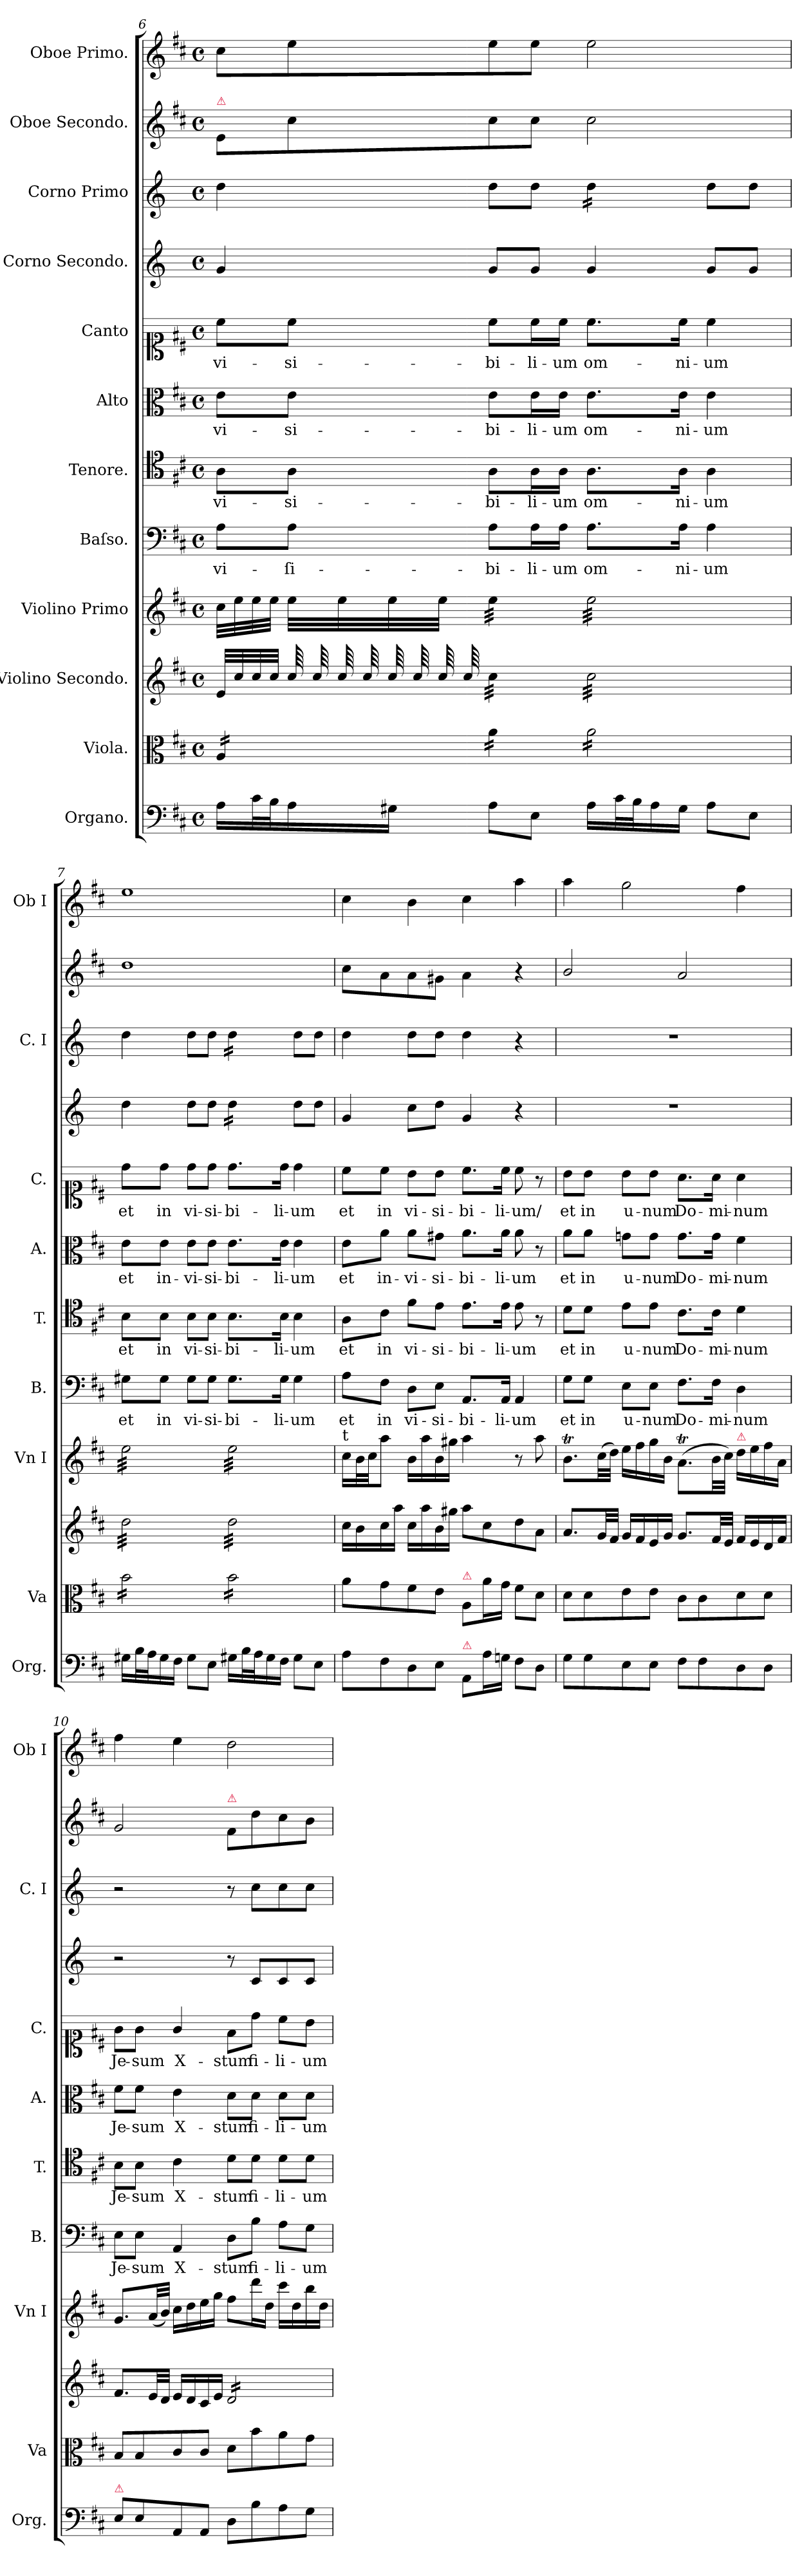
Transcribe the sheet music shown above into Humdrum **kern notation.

**kern	**kern	**kern	**kern	**kern	**text	**kern	**text	**kern	**text	**kern	**text	**kern	**kern	**kern	**kern
*part12	*part11	*part10	*part9	*part8	*part8	*part7	*part7	*part6	*part6	*part5	*part5	*part4	*part3	*part2	*part1
*staff12	*staff11	*staff10	*staff9	*staff8	*staff8	*staff7	*staff7	*staff6	*staff6	*staff5	*staff5	*staff4	*staff3	*staff2	*staff1
*I"Organo.	*I"Viola.	*I"Violino Secondo.	*I"Violino Primo	*I"Baſso.	*	*I"Tenore.	*	*I"Alto	*	*I"Canto	*	*I"Corno Secondo.	*I"Corno Primo	*I"Oboe Secondo.	*I"Oboe Primo.
*I'Org.	*I'Va	*	*I'Vn I	*I'B.	*	*I'T.	*	*I'A.	*	*I'C.	*	*	*I'C. I	*	*I'Ob I
*clefF4	*clefC3	*clefG2	*clefG2	*clefF4	*	*clefC4	*	*clefC3	*	*clefC1	*	*clefG2	*clefG2	*clefG2	*clefG2
*k[f#c#]	*k[f#c#]	*k[f#c#]	*k[f#c#]	*k[f#c#]	*	*k[f#c#]	*	*k[f#c#]	*	*k[f#c#]	*	*k[]	*k[]	*k[f#c#]	*k[f#c#]
*M4/4	*M4/4	*M4/4	*M4/4	*M4/4	*	*M4/4	*	*M4/4	*	*M4/4	*	*M4/4	*M4/4	*M4/4	*M4/4
*met(c)	*met(c)	*met(c)	*met(c)	*met(c)	*	*met(c)	*	*met(c)	*	*met(c)	*	*met(c)	*met(c)	*met(c)	*met(c)
=6	=6	=6	=6	=6	=6	=6	=6	=6	=6	=6	=6	=6	=6	=6	=6
!	!	!	!	!	!	!	!	!	!	!	!	!	!	!LO:TX:a:color=crimson:t=⚠	!
*	*tremolo	*	*	*	*	*	*	*	*	*	*	*	*	*	*
16A\LL	16A/LL	32e/LLL	32cc#\LLL	8A\L	vi-	8A\L	vi-	8e\L	vi-	8cc#\L	vi-	4g/	4dd\	8e/L	8cc#\L
.	.	32cc#/	32ee\	.	.	.	.	.	.	.	.	.	.	.	.
32c#\L	16A/	32cc#/	32ee\	.	.	.	.	.	.	.	.	.	.	.	.
32B\J	.	32cc#/JJJ	32ee\JJJ	.	.	.	.	.	.	.	.	.	.	.	.
*	*	*tremolo	*	*	*	*	*	*	*	*	*	*	*	*	*
16A\	16A/	64cc#/	32ee\LLL	8A\J	-ſi-	8A\J	-si-	8e\J	-si-	8cc#\J	-si-	.	.	8cc#\	8ee\
.	.	64cc#/	.	.	.	.	.	.	.	.	.	.	.	.	.
.	.	64cc#/	32ee\	.	.	.	.	.	.	.	.	.	.	.	.
.	.	64cc#/	.	.	.	.	.	.	.	.	.	.	.	.	.
16G#X\JJ	16A/JJ	64cc#/	32ee\	.	.	.	.	.	.	.	.	.	.	.	.
.	.	64cc#/	.	.	.	.	.	.	.	.	.	.	.	.	.
.	.	64cc#/	32ee\JJJ	.	.	.	.	.	.	.	.	.	.	.	.
.	.	64cc#/	.	.	.	.	.	.	.	.	.	.	.	.	.
*	*	*	*tremolo	*	*	*	*	*	*	*	*	*	*	*	*
8A\L	16a\LL	32cc#\LLL	32ee\LLL	8A\L	-bi-	8A\L	-bi-	8e\L	-bi-	8cc#\L	-bi-	8g/L	8dd\L	8cc#\	8ee\
.	.	32cc#\	32ee\	.	.	.	.	.	.	.	.	.	.	.	.
.	16a\	32cc#\	32ee\	.	.	.	.	.	.	.	.	.	.	.	.
.	.	32cc#\	32ee\	.	.	.	.	.	.	.	.	.	.	.	.
8E\J	16a\	32cc#\	32ee\	16A\L	-li-	16A\L	-li-	16e\L	-li-	16cc#\L	-li-	8g/J	8dd\J	8cc#\J	8ee\J
.	.	32cc#\	32ee\	.	.	.	.	.	.	.	.	.	.	.	.
.	16a\JJ	32cc#\	32ee\	16A\JJ	-um	16A\JJ	-um	16e\JJ	-um	16cc#\JJ	-um	.	.	.	.
.	.	32cc#\JJJ	32ee\JJJ	.	.	.	.	.	.	.	.	.	.	.	.
*	*	*	*	*	*	*	*	*	*	*	*	*	*tremolo	*	*
16A\LL	16a\LL	32cc#\LLL	32ee\LLL	8.A\L	om-	8.A\L	om-	8.e\L	om-	8.cc#\L	om-	4g/	16dd\LL	2cc#\	2ee\
.	.	32cc#\	32ee\	.	.	.	.	.	.	.	.	.	.	.	.
32c#\L	16a\	32cc#\	32ee\	.	.	.	.	.	.	.	.	.	16dd\	.	.
32B\J	.	32cc#\	32ee\	.	.	.	.	.	.	.	.	.	.	.	.
16A\	16a\	32cc#\	32ee\	.	.	.	.	.	.	.	.	.	16dd\	.	.
.	.	32cc#\	32ee\	.	.	.	.	.	.	.	.	.	.	.	.
16G#\JJ	16a\	32cc#\	32ee\	16A\Jk	-ni-	16A\Jk	-ni-	16e\Jk	-ni-	16cc#\Jk	-ni-	.	16dd\JJ	.	.
*	*	*	*	*	*	*	*	*	*	*	*	*	*Xtremolo	*	*
.	.	32cc#\	32ee\	.	.	.	.	.	.	.	.	.	.	.	.
8A\L	16a\	32cc#\	32ee\	4A\	-um	4A\	-um	4e\	-um	4cc#\	-um	8g/L	8dd\L	.	.
.	.	32cc#\	32ee\	.	.	.	.	.	.	.	.	.	.	.	.
.	16a\	32cc#\	32ee\	.	.	.	.	.	.	.	.	.	.	.	.
.	.	32cc#\	32ee\	.	.	.	.	.	.	.	.	.	.	.	.
8E\J	16a\	32cc#\	32ee\	.	.	.	.	.	.	.	.	8g/J	8dd\J	.	.
.	.	32cc#\	32ee\	.	.	.	.	.	.	.	.	.	.	.	.
.	16a\JJ	32cc#\	32ee\	.	.	.	.	.	.	.	.	.	.	.	.
.	.	32cc#\JJJ	32ee\JJJ	.	.	.	.	.	.	.	.	.	.	.	.
=7	=7	=7	=7	=7	=7	=7	=7	=7	=7	=7	=7	=7	=7	=7	=7
16G#X\LL	16b\LL	32dd\LLL	32ee\LLL	8G#X\L	et	8B\L	et	8e\L	et	8dd\L	et	4dd\	4dd\	1dd\	1ee\
.	.	32dd\	32ee\	.	.	.	.	.	.	.	.	.	.	.	.
32B\L	16b\	32dd\	32ee\	.	.	.	.	.	.	.	.	.	.	.	.
32A\J	.	32dd\	32ee\	.	.	.	.	.	.	.	.	.	.	.	.
16G#\	16b\	32dd\	32ee\	8G#\J	in	8B\J	in	8e\J	in-	8dd\J	in	.	.	.	.
.	.	32dd\	32ee\	.	.	.	.	.	.	.	.	.	.	.	.
16F#\JJ	16b\	32dd\	32ee\	.	.	.	.	.	.	.	.	.	.	.	.
.	.	32dd\	32ee\	.	.	.	.	.	.	.	.	.	.	.	.
8G#\L	16b\	32dd\	32ee\	8G#\L	vi-	8B\L	vi-	8e\L	-vi-	8dd\L	vi-	8dd\L	8dd\L	.	.
.	.	32dd\	32ee\	.	.	.	.	.	.	.	.	.	.	.	.
.	16b\	32dd\	32ee\	.	.	.	.	.	.	.	.	.	.	.	.
.	.	32dd\	32ee\	.	.	.	.	.	.	.	.	.	.	.	.
8E\J	16b\	32dd\	32ee\	8G#\J	-si-	8B\J	-si-	8e\J	-si-	8dd\J	-si-	8dd\J	8dd\J	.	.
.	.	32dd\	32ee\	.	.	.	.	.	.	.	.	.	.	.	.
.	16b\JJ	32dd\	32ee\	.	.	.	.	.	.	.	.	.	.	.	.
.	.	32dd\JJJ	32ee\JJJ	.	.	.	.	.	.	.	.	.	.	.	.
*	*	*	*	*	*	*	*	*	*	*	*	*tremolo	*	*	*
*	*	*	*	*	*	*	*	*	*	*	*	*	*tremolo	*	*
16G#X\LL	16b\LL	32dd\LLL	32ee\LLL	8.G#\L	-bi-	8.B\L	-bi-	8.e\L	-bi-	8.dd\L	-bi-	16dd\LL	16dd\LL	.	.
.	.	32dd\	32ee\	.	.	.	.	.	.	.	.	.	.	.	.
32B\L	16b\	32dd\	32ee\	.	.	.	.	.	.	.	.	16dd\	16dd\	.	.
32A\J	.	32dd\	32ee\	.	.	.	.	.	.	.	.	.	.	.	.
16G#\	16b\	32dd\	32ee\	.	.	.	.	.	.	.	.	16dd\	16dd\	.	.
.	.	32dd\	32ee\	.	.	.	.	.	.	.	.	.	.	.	.
16F#\JJ	16b\	32dd\	32ee\	16G#\Jk	-li-	16B\Jk	-li-	16e\Jk	-li-	16dd\Jk	-li-	16dd\JJ	16dd\JJ	.	.
*	*	*	*	*	*	*	*	*	*	*	*	*	*Xtremolo	*	*
*	*	*	*	*	*	*	*	*	*	*	*	*Xtremolo	*	*	*
.	.	32dd\	32ee\	.	.	.	.	.	.	.	.	.	.	.	.
8G#\L	16b\	32dd\	32ee\	4G#\	-um	4B\	-um	4e\	-um	4dd\	-um	8dd\L	8dd\L	.	.
.	.	32dd\	32ee\	.	.	.	.	.	.	.	.	.	.	.	.
.	16b\	32dd\	32ee\	.	.	.	.	.	.	.	.	.	.	.	.
.	.	32dd\	32ee\	.	.	.	.	.	.	.	.	.	.	.	.
8E\J	16b\	32dd\	32ee\	.	.	.	.	.	.	.	.	8dd\J	8dd\J	.	.
.	.	32dd\	32ee\	.	.	.	.	.	.	.	.	.	.	.	.
.	16b\JJ	32dd\	32ee\	.	.	.	.	.	.	.	.	.	.	.	.
*	*Xtremolo	*	*	*	*	*	*	*	*	*	*	*	*	*	*
.	.	32dd\JJJ	32ee\JJJ	.	.	.	.	.	.	.	.	.	.	.	.
*	*	*	*Xtremolo	*	*	*	*	*	*	*	*	*	*	*	*
*	*	*Xtremolo	*	*	*	*	*	*	*	*	*	*	*	*	*
=8	=8	=8	=8	=8	=8	=8	=8	=8	=8	=8	=8	=8	=8	=8	=8
!	!	!	!LO:TX:a:t=t	!	!	!	!	!	!	!	!	!	!	!	!
!	!	!	!	!	!	!	!LO:LY:i	!	!LO:LY:i	!	!	!	!	!	!
8A\L	8a\L	16cc#\LL	16cc#\LL	8A\L	et	8A\L	et	8e\L	et	8cc#\L	et	4g/	4dd\	8cc#\L	4cc#\
.	.	16b\	32b\L	.	.	.	.	.	.	.	.	.	.	.	.
.	.	.	32cc#\JJ	.	.	.	.	.	.	.	.	.	.	.	.
!	!	!	!	!	!	!	!LO:LY:i	!	!LO:LY:i	!	!	!	!	!	!
8F#\	8g\	16cc#\	8aa\J	8F#\J	in	8c#\J	in	8a\J	in-	8cc#\J	in	.	.	8a\	.
.	.	16aa\JJ	.	.	.	.	.	.	.	.	.	.	.	.	.
!	!	!	!	!	!	!	!LO:LY:i	!	!LO:LY:i	!	!	!	!	!	!
8D\	8f#\	16cc#\LL	16b\LL	8D\L	vi-	8f#\L	vi-	8a\L	-vi-	8b\L	vi-	8cc\L	8dd\L	8a\	4b\
.	.	16aa\	16aa\	.	.	.	.	.	.	.	.	.	.	.	.
!	!	!	!	!	!	!	!LO:LY:i	!	!LO:LY:i	!	!	!	!	!	!
8E\J	8e\J	16b\	16b\	8E\J	-si-	8e\J	-si-	8g#X\J	-si-	8b\J	-si-	8dd\J	8dd\J	8g#X\J	.
.	.	16gg#X\JJ	16gg#X\JJ	.	.	.	.	.	.	.	.	.	.	.	.
!	!LO:TX:a:color=crimson:t=⚠	!	!	!	!	!	!	!	!	!	!	!	!	!	!
!LO:TX:a:color=crimson:t=⚠	!	!	!	!	!	!	!	!	!	!	!	!	!	!	!
!	!	!	!	!	!	!	!LO:LY:i	!	!LO:LY:i	!	!	!	!	!	!
8AA/L	8A/L	8aa\L	4aa\	8.AA/L	-bi-	8.e\L	-bi-	8.a\L	-bi-	8.cc#\L	-bi-	4g/	4dd\	4a\	4cc#\
16A\L	16a\L	8cc#\	.	.	.	.	.	.	.	.	.	.	.	.	.
!	!	!	!	!	!	!	!LO:LY:i	!	!LO:LY:i	!	!	!	!	!	!
16Gn\JJ	16g\JJ	.	.	16AA/Jk	-li-	16e\Jk	-li-	16a\Jk	-li-	16cc#\Jk	-li-	.	.	.	.
!	!	!	!	!	!	!	!LO:LY:i	!	!LO:LY:i	!	!	!	!	!	!
8F#\L	8f#\L	8dd\	8r	4AA/	-um	8e\	-um	8a\	-um	8cc#\	-um/	4r	4r	4r	4aa\
8D\J	8d\J	8a\J	8aa\	.	.	8r	.	8r	.	8r	.	.	.	.	.
=9	=9	=9	=9	=9	=9	=9	=9	=9	=9	=9	=9	=9	=9	=9	=9
8G\L	8d\L	8.a/L	8.bT\L	8G\L	et	8d\L	et	8a\L	et	8b\L	et	1r	1r	2b/	4aa\
8G\	8d\	.	.	8G\J	in	8d\J	in	8a\J	in	8b\J	in	.	.	.	.
.	.	32g/LL	(32cc#\LL	.	.	.	.	.	.	.	.	.	.	.	.
.	.	32f#/JJJ	32dd\JJJ)	.	.	.	.	.	.	.	.	.	.	.	.
8E\	8e\	16g/LL	16ee\LL	8E\L	u-	8e\L	u-	8gn\L	u-	8b\L	u-	.	.	.	2gg\
.	.	16f#/	16ff#\	.	.	.	.	.	.	.	.	.	.	.	.
8E\J	8e\J	16e/	16gg\	8E\J	-num	8e\J	-num	8g\J	-num	8b\J	-num	.	.	.	.
.	.	16g/JJ	16b\JJ	.	.	.	.	.	.	.	.	.	.	.	.
8F#\L	8c#\L	8.g/L	(8.aT\L	8.F#\L	Do-	8.c#\L	Do-	8.g\L	Do-	8.a\L	Do-	.	.	2a/	.
8F#\	8c#\	.	.	.	.	.	.	.	.	.	.	.	.	.	.
.	.	32f#/LL	32b\LL	16F#\Jk	-mi-	16c#\Jk	-mi-	16g\Jk	-mi-	16a\Jk	-mi-	.	.	.	.
.	.	32e/JJJ	32cc#\JJJ)	.	.	.	.	.	.	.	.	.	.	.	.
!	!	!	!LO:TX:a:color=crimson:t=⚠	!	!	!	!	!	!	!	!	!	!	!	!
8D\	8d\	16f#/LL	16dd\LL	4D\	-num	4d\	-num	4f#\	-num	4a\	-num	.	.	.	4ff#\
.	.	16e/	16ee\	.	.	.	.	.	.	.	.	.	.	.	.
8D\J	8d\J	16d/	16ff#\	.	.	.	.	.	.	.	.	.	.	.	.
.	.	16f#/JJ	16a/JJ	.	.	.	.	.	.	.	.	.	.	.	.
=10	=10	=10	=10	=10	=10	=10	=10	=10	=10	=10	=10	=10	=10	=10	=10
!LO:TX:a:color=crimson:t=⚠	!	!	!	!	!	!	!	!	!	!	!	!	!	!	!
8E\L	8B/L	8.f#/L	8.g/L	8E\L	Je-	8B\L	Je-	8f#\L	Je-	8g\L	Je-	2r	2r	2g/	4ff#\
8E\	8B/	.	.	8E\J	-sum	8B\J	-sum	8f#\J	-sum	8g\J	-sum	.	.	.	.
.	.	32e/LL	(32a/LL	.	.	.	.	.	.	.	.	.	.	.	.
.	.	32d/JJJ	32b/JJJ)	.	.	.	.	.	.	.	.	.	.	.	.
8AA/	8c#/	16e/LL	16cc#\LL	4AA/	X-	4c#\	X-	4e\	X-	4g/	X-	.	.	.	4ee\
.	.	16d/	16dd\	.	.	.	.	.	.	.	.	.	.	.	.
8AA/J	8c#/J	16c#/	16ee\	.	.	.	.	.	.	.	.	.	.	.	.
.	.	16e/JJ	16gg\JJ	.	.	.	.	.	.	.	.	.	.	.	.
!	!	!	!	!	!	!	!	!	!	!	!	!	!	!LO:TX:a:color=crimson:t=⚠	!
*	*	*tremolo	*	*	*	*	*	*	*	*	*	*	*	*	*
8D\L	8d\L	16d/LL	8ff#\L	8D\L	-stum	8d\L	-stum	8d\L	-stum	8f#\L	-stum	8r	8r	8f#/L	2dd\
.	.	16d/	.	.	.	.	.	.	.	.	.	.	.	.	.
8B\	8b\	16d/	16ddd\L	8B\J	fi-	8d\J	fi-	8d\J	fi-	8dd\J	fi-	8c/L	8cc\L	8dd\	.
.	.	16d/	16dd\JJ	.	.	.	.	.	.	.	.	.	.	.	.
8A\	8a\	16d/	16ccc#\LL	8A\L	-li-	8d\L	-li-	8d\L	-li-	8cc#\L	-li-	8c/	8cc\	8cc#\	.
.	.	16d/	16dd\	.	.	.	.	.	.	.	.	.	.	.	.
8G\J	8g\J	16d/	16bb\	8G\J	-um	8d\J	-um	8d\J	-um	8b\J	-um	8c/J	8cc\J	8b\J	.
.	.	16d/JJ	16dd\JJ	.	.	.	.	.	.	.	.	.	.	.	.
*	*	*Xtremolo	*	*	*	*	*	*	*	*	*	*	*	*	*
=	=	=	=	=	=	=	=	=	=	=	=	=	=	=	=
*-	*-	*-	*-	*-	*-	*-	*-	*-	*-	*-	*-	*-	*-	*-	*-
